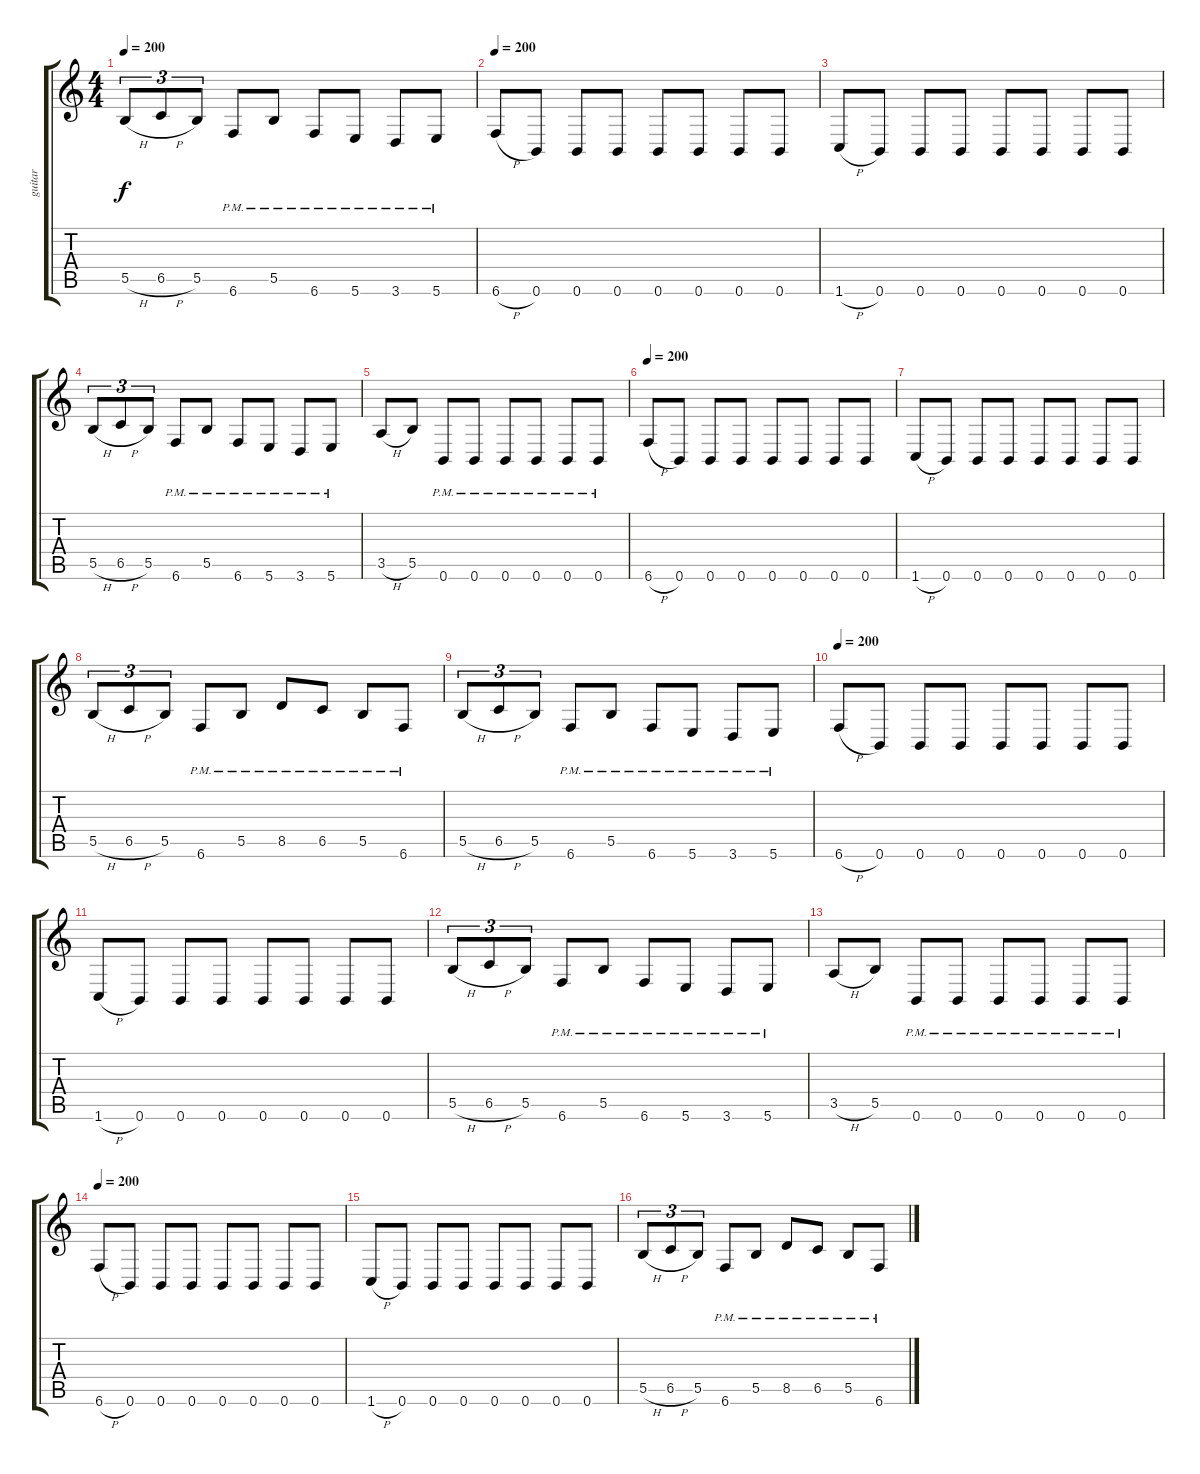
\track ("guitar" "guitar") {instrument distortionguitar}
\staff {score tabs}
\tuning (Db4 Db3 E3 B2 Gb2 B1) {hide}
\ts (4 4)
\tempo 200
\clef g2
\ks c
5.5{h}.8{tu (3 2) dy f} 6.5{h}.8{tu (3 2)} 5.5.8{tu (3 2)} 6.6{pm}.8 5.5{pm}.8 6.6{pm}.8 5.6{pm}.8 3.6{pm}.8 5.6{pm}.8 |
\tempo 200
6.6{h}.8 0.6.8 0.6.8 0.6.8 0.6.8 0.6.8 0.6.8 0.6.8 |
1.6{h}.8 0.6.8 0.6.8 0.6.8 0.6.8 0.6.8 0.6.8 0.6.8 |
5.5{h}.8{tu (3 2)} 6.5{h}.8{tu (3 2)} 5.5.8{tu (3 2)} 6.6{pm}.8 5.5{pm}.8 6.6{pm}.8 5.6{pm}.8 3.6{pm}.8 5.6{pm}.8 |
3.5{h}.8 5.5.8 0.6{pm}.8 0.6{pm}.8 0.6{pm}.8 0.6{pm}.8 0.6{pm}.8 0.6{pm}.8 |
\tempo 200
6.6{h}.8 0.6.8 0.6.8 0.6.8 0.6.8 0.6.8 0.6.8 0.6.8 |
1.6{h}.8 0.6.8 0.6.8 0.6.8 0.6.8 0.6.8 0.6.8 0.6.8 |
5.5{h}.8{tu (3 2)} 6.5{h}.8{tu (3 2)} 5.5.8{tu (3 2)} 6.6{pm}.8 5.5{pm}.8 8.5{pm}.8 6.5{pm}.8 5.5{pm}.8 6.6{pm}.8 |
5.5{h}.8{tu (3 2)} 6.5{h}.8{tu (3 2)} 5.5.8{tu (3 2)} 6.6{pm}.8 5.5{pm}.8 6.6{pm}.8 5.6{pm}.8 3.6{pm}.8 5.6{pm}.8 |
\tempo 200
6.6{h}.8 0.6.8 0.6.8 0.6.8 0.6.8 0.6.8 0.6.8 0.6.8 |
1.6{h}.8 0.6.8 0.6.8 0.6.8 0.6.8 0.6.8 0.6.8 0.6.8 |
5.5{h}.8{tu (3 2)} 6.5{h}.8{tu (3 2)} 5.5.8{tu (3 2)} 6.6{pm}.8 5.5{pm}.8 6.6{pm}.8 5.6{pm}.8 3.6{pm}.8 5.6{pm}.8 |
3.5{h}.8 5.5.8 0.6{pm}.8 0.6{pm}.8 0.6{pm}.8 0.6{pm}.8 0.6{pm}.8 0.6{pm}.8 |
\tempo 200
6.6{h}.8 0.6.8 0.6.8 0.6.8 0.6.8 0.6.8 0.6.8 0.6.8 |
1.6{h}.8 0.6.8 0.6.8 0.6.8 0.6.8 0.6.8 0.6.8 0.6.8 |
5.5{h}.8{tu (3 2)} 6.5{h}.8{tu (3 2)} 5.5.8{tu (3 2)} 6.6{pm}.8 5.5{pm}.8 8.5{pm}.8 6.5{pm}.8 5.5{pm}.8 6.6{pm}.8
